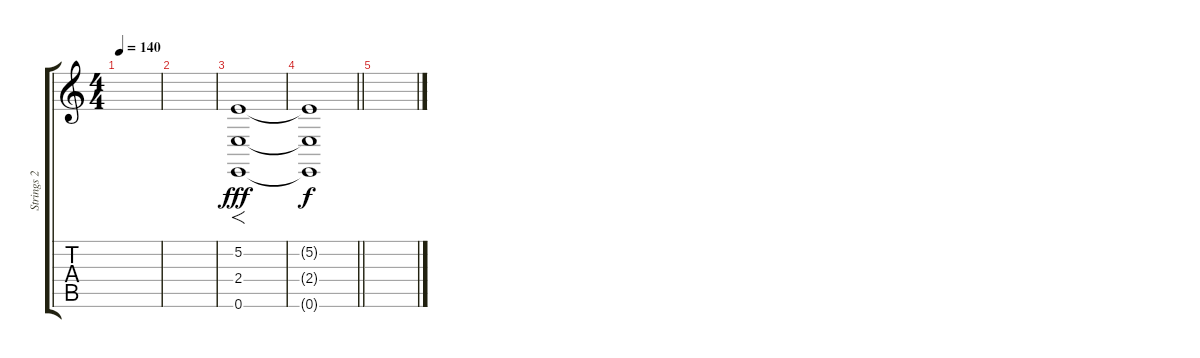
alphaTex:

\track ("Strings 2" "Strings 2") {instrument stringensemble1}
\staff {score tabs}
\tuning (E4 B3 G3 D3 A2 E2) {hide}
\ts (4 4)
\tempo 140
\clef g2
\ks c
|
|
(5.2 2.4 0.6).1{f dy fff} |
\barLineRight lightlight
(5.2{t} 2.4{t} 0.6{t}).1{dy f} |
\section ("" "")
